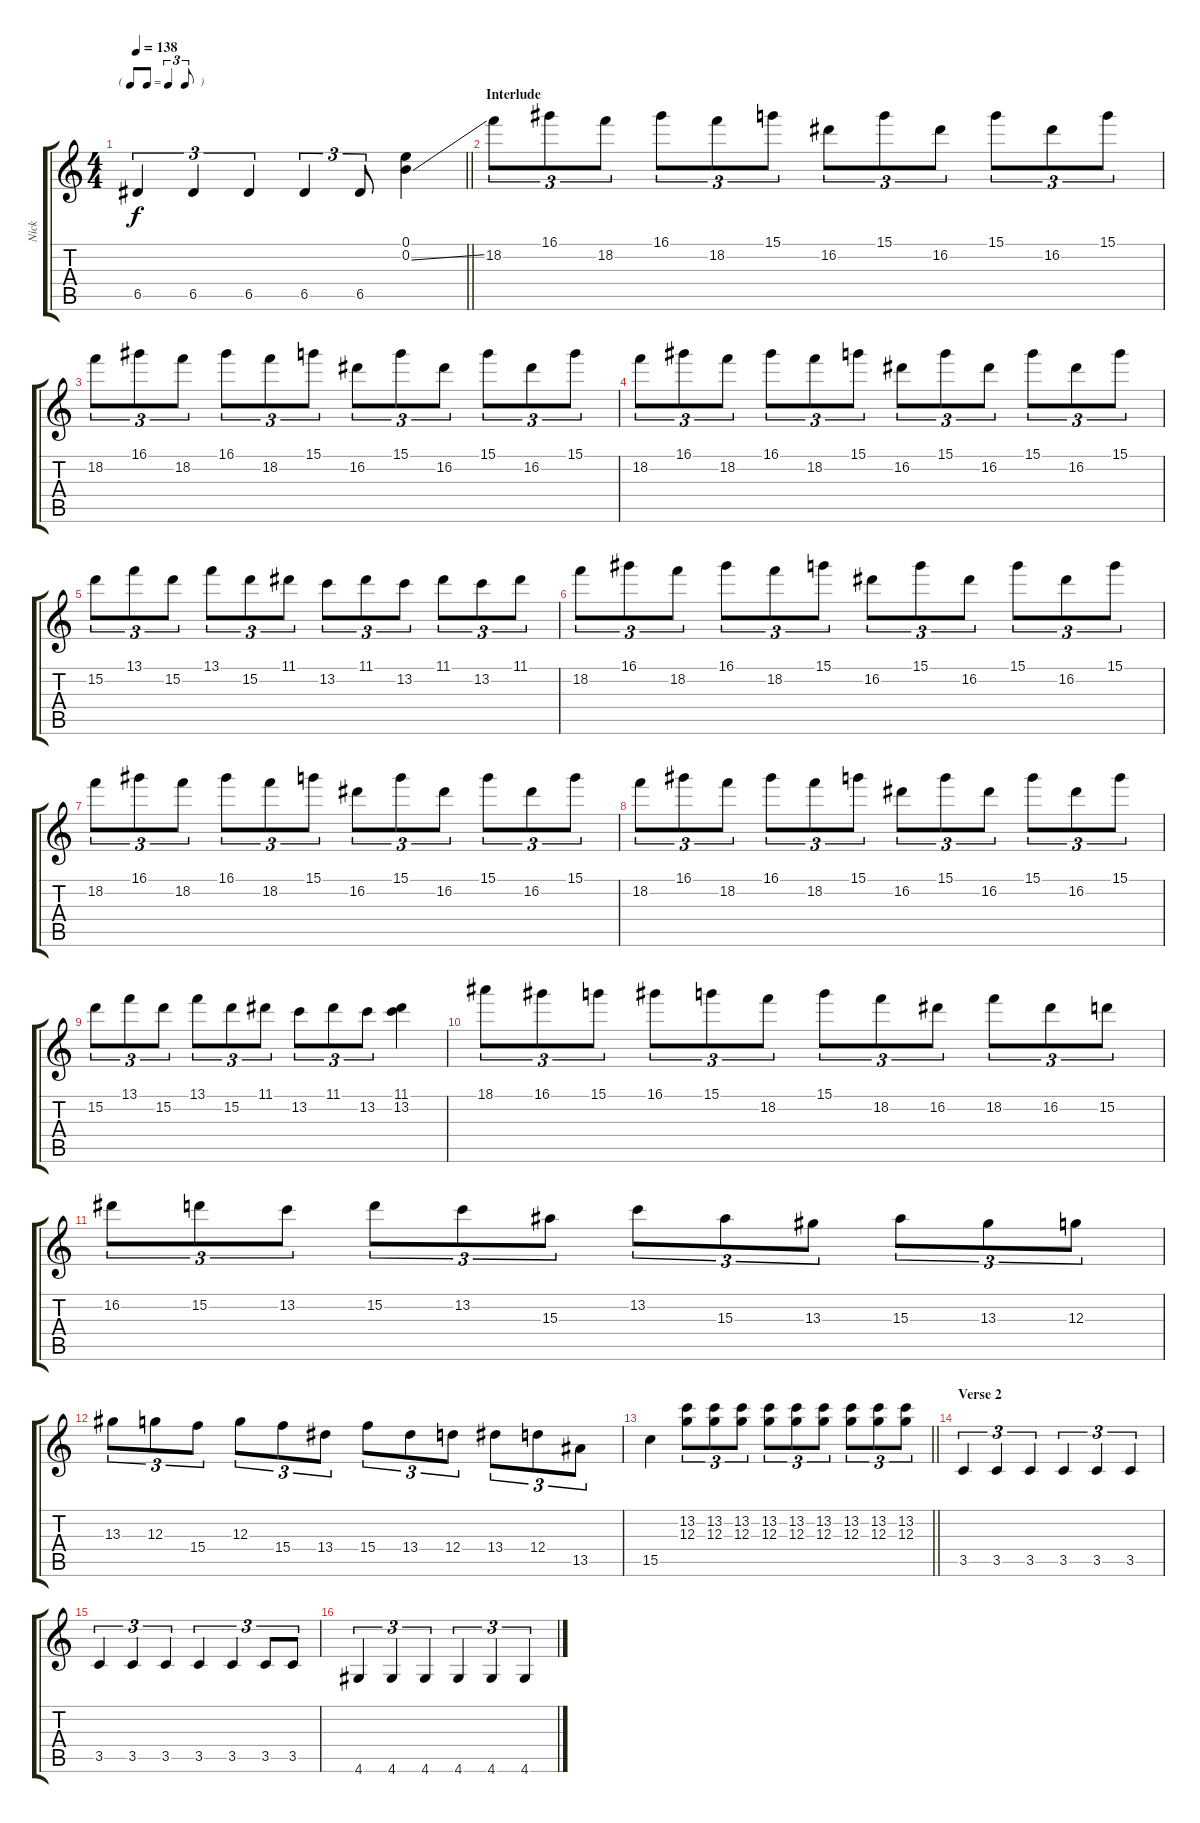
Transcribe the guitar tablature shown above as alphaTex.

\track ("Nick" "Nick") {instrument distortionguitar}
\staff {score tabs}
\tuning (E4 B3 G3 D3 A2 E2) {hide}
\ts (4 4)
\tf triplet8th
\tempo 138
\clef g2
\barLineRight lightlight
\ks c
6.5.4{tu (3 2) dy f} 6.5.4{tu (3 2)} 6.5.4{tu (3 2)} 6.5.4{tu (3 2)} 6.5.8{tu (3 2)} (0.1 0.2{ss}).4{instrument distortionguitar} |
\section ("" "Interlude")
18.2.8{tu (3 2)} 16.1.8{tu (3 2)} 18.2.8{tu (3 2)} 16.1.8{tu (3 2)} 18.2.8{tu (3 2)} 15.1.8{tu (3 2)} 16.2.8{tu (3 2)} 15.1.8{tu (3 2)} 16.2.8{tu (3 2)} 15.1.8{tu (3 2)} 16.2.8{tu (3 2)} 15.1.8{tu (3 2)} |
18.2.8{tu (3 2)} 16.1.8{tu (3 2)} 18.2.8{tu (3 2)} 16.1.8{tu (3 2)} 18.2.8{tu (3 2)} 15.1.8{tu (3 2)} 16.2.8{tu (3 2)} 15.1.8{tu (3 2)} 16.2.8{tu (3 2)} 15.1.8{tu (3 2)} 16.2.8{tu (3 2)} 15.1.8{tu (3 2)} |
18.2.8{tu (3 2)} 16.1.8{tu (3 2)} 18.2.8{tu (3 2)} 16.1.8{tu (3 2)} 18.2.8{tu (3 2)} 15.1.8{tu (3 2)} 16.2.8{tu (3 2)} 15.1.8{tu (3 2)} 16.2.8{tu (3 2)} 15.1.8{tu (3 2)} 16.2.8{tu (3 2)} 15.1.8{tu (3 2)} |
15.2.8{tu (3 2)} 13.1.8{tu (3 2)} 15.2.8{tu (3 2)} 13.1.8{tu (3 2)} 15.2.8{tu (3 2)} 11.1.8{tu (3 2)} 13.2.8{tu (3 2)} 11.1.8{tu (3 2)} 13.2.8{tu (3 2)} 11.1.8{tu (3 2)} 13.2.8{tu (3 2)} 11.1.8{tu (3 2)} |
18.2.8{tu (3 2)} 16.1.8{tu (3 2)} 18.2.8{tu (3 2)} 16.1.8{tu (3 2)} 18.2.8{tu (3 2)} 15.1.8{tu (3 2)} 16.2.8{tu (3 2)} 15.1.8{tu (3 2)} 16.2.8{tu (3 2)} 15.1.8{tu (3 2)} 16.2.8{tu (3 2)} 15.1.8{tu (3 2)} |
18.2.8{tu (3 2)} 16.1.8{tu (3 2)} 18.2.8{tu (3 2)} 16.1.8{tu (3 2)} 18.2.8{tu (3 2)} 15.1.8{tu (3 2)} 16.2.8{tu (3 2)} 15.1.8{tu (3 2)} 16.2.8{tu (3 2)} 15.1.8{tu (3 2)} 16.2.8{tu (3 2)} 15.1.8{tu (3 2)} |
18.2.8{tu (3 2)} 16.1.8{tu (3 2)} 18.2.8{tu (3 2)} 16.1.8{tu (3 2)} 18.2.8{tu (3 2)} 15.1.8{tu (3 2)} 16.2.8{tu (3 2)} 15.1.8{tu (3 2)} 16.2.8{tu (3 2)} 15.1.8{tu (3 2)} 16.2.8{tu (3 2)} 15.1.8{tu (3 2)} |
15.2.8{tu (3 2)} 13.1.8{tu (3 2)} 15.2.8{tu (3 2)} 13.1.8{tu (3 2)} 15.2.8{tu (3 2)} 11.1.8{tu (3 2)} 13.2.8{tu (3 2)} 11.1.8{tu (3 2)} 13.2.8{tu (3 2)} (11.1 13.2).4 |
18.1.8{tu (3 2)} 16.1.8{tu (3 2)} 15.1.8{tu (3 2)} 16.1.8{tu (3 2)} 15.1.8{tu (3 2)} 18.2.8{tu (3 2)} 15.1.8{tu (3 2)} 18.2.8{tu (3 2)} 16.2.8{tu (3 2)} 18.2.8{tu (3 2)} 16.2.8{tu (3 2)} 15.2.8{tu (3 2)} |
16.2.8{tu (3 2)} 15.2.8{tu (3 2)} 13.2.8{tu (3 2)} 15.2.8{tu (3 2)} 13.2.8{tu (3 2)} 15.3.8{tu (3 2)} 13.2.8{tu (3 2)} 15.3.8{tu (3 2)} 13.3.8{tu (3 2)} 15.3.8{tu (3 2)} 13.3.8{tu (3 2)} 12.3.8{tu (3 2)} |
13.3.8{tu (3 2)} 12.3.8{tu (3 2)} 15.4.8{tu (3 2)} 12.3.8{tu (3 2)} 15.4.8{tu (3 2)} 13.4.8{tu (3 2)} 15.4.8{tu (3 2)} 13.4.8{tu (3 2)} 12.4.8{tu (3 2)} 13.4.8{tu (3 2)} 12.4.8{tu (3 2)} 13.5.8{tu (3 2)} |
\barLineRight lightlight
15.5.4 (13.2 12.3).8{tu (3 2)} (13.2 12.3).8{tu (3 2)} (13.2 12.3).8{tu (3 2)} (13.2 12.3).8{tu (3 2)} (13.2 12.3).8{tu (3 2)} (13.2 12.3).8{tu (3 2)} (13.2 12.3).8{tu (3 2)} (13.2 12.3).8{tu (3 2)} (13.2 12.3).8{tu (3 2)} |
\section ("" "Verse 2")
3.5.4{tu (3 2) instrument overdrivenguitar} 3.5.4{tu (3 2)} 3.5.4{tu (3 2)} 3.5.4{tu (3 2)} 3.5.4{tu (3 2)} 3.5.4{tu (3 2)} |
3.5.4{tu (3 2)} 3.5.4{tu (3 2)} 3.5.4{tu (3 2)} 3.5.4{tu (3 2)} 3.5.4{tu (3 2)} 3.5.8{tu (3 2)} 3.5.8{tu (3 2)} |
4.6.4{tu (3 2)} 4.6.4{tu (3 2)} 4.6.4{tu (3 2)} 4.6.4{tu (3 2)} 4.6.4{tu (3 2)} 4.6.4{tu (3 2)}
